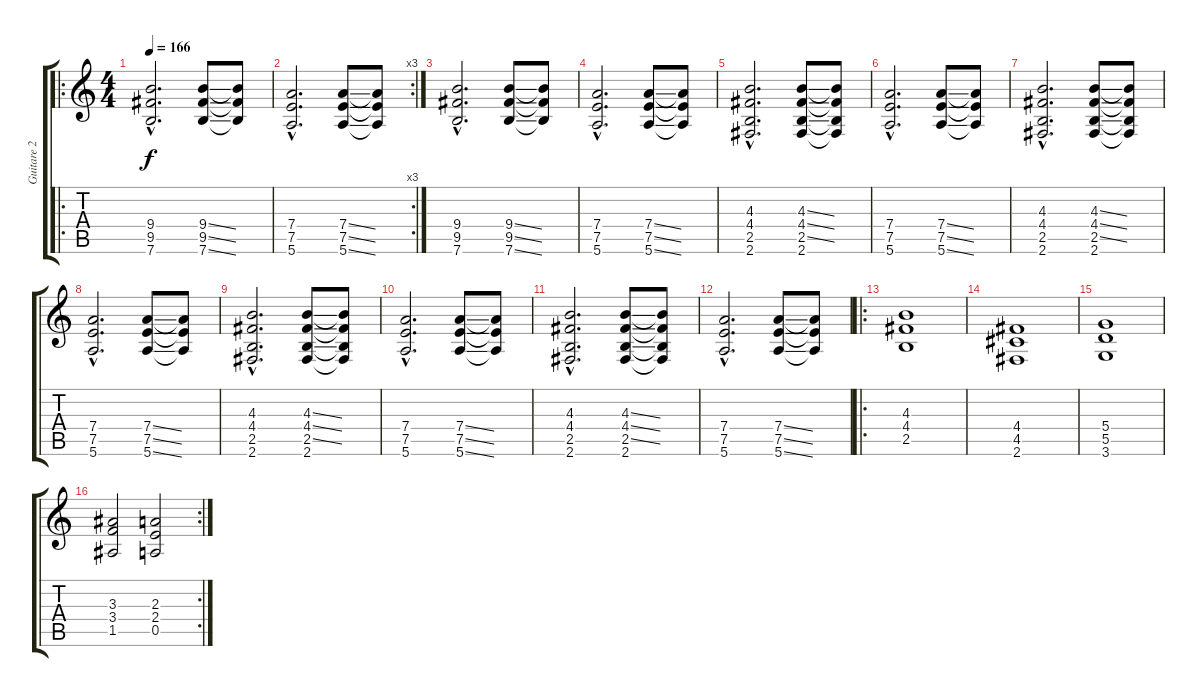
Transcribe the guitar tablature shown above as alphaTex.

\track ("Guitare 2" "Guitare 2") {instrument distortionguitar}
\staff {score tabs}
\tuning (E4 B3 G3 D3 A2 E2) {hide}
\ro
\ts (4 4)
\tempo 166
\clef g2
\ks c
(9.4{hac} 9.5{hac} 7.6{hac}).2{d dy f} (9.4{ss} 9.5{ss} 7.6{ss}).8 (9.4{t} 9.5{t} 7.6{t}).8 |
\rc 3
(7.4{hac} 7.5{hac} 5.6{hac}).2{d} (7.4{ss} 7.5{ss} 5.6{ss}).8 (7.4{t} 7.5{t} 5.6{t}).8 |
(9.4{hac} 9.5{hac} 7.6{hac}).2{d} (9.4{ss} 9.5{ss} 7.6{ss}).8 (9.4{t} 9.5{t} 7.6{t}).8 |
(7.4{hac} 7.5{hac} 5.6{hac}).2{d} (7.4{ss} 7.5{ss} 5.6{ss}).8 (7.4{t} 7.5{t} 5.6{t}).8 |
(4.3{hac} 4.4{hac} 2.5{hac} 2.6{hac}).2{d} (4.3{ss} 4.4{ss} 2.5{ss} 2.6).8 (4.3{t} 4.4{t} 2.5{t} 2.6{t}).8 |
(7.4{hac} 7.5{hac} 5.6{hac}).2{d} (7.4{ss} 7.5{ss} 5.6{ss}).8 (7.4{t} 7.5{t} 5.6{t}).8 |
(4.3{hac} 4.4{hac} 2.5{hac} 2.6{hac}).2{d} (4.3{ss} 4.4{ss} 2.5{ss} 2.6).8 (4.3{t} 4.4{t} 2.5{t} 2.6{t}).8 |
(7.4{hac} 7.5{hac} 5.6{hac}).2{d} (7.4{ss} 7.5{ss} 5.6{ss}).8 (7.4{t} 7.5{t} 5.6{t}).8 |
(4.3{hac} 4.4{hac} 2.5{hac} 2.6{hac}).2{d} (4.3{ss} 4.4{ss} 2.5{ss} 2.6).8 (4.3{t} 4.4{t} 2.5{t} 2.6{t}).8 |
(7.4{hac} 7.5{hac} 5.6{hac}).2{d} (7.4{ss} 7.5{ss} 5.6{ss}).8 (7.4{t} 7.5{t} 5.6{t}).8 |
(4.3{hac} 4.4{hac} 2.5{hac} 2.6{hac}).2{d} (4.3{ss} 4.4{ss} 2.5{ss} 2.6).8 (4.3{t} 4.4{t} 2.5{t} 2.6{t}).8 |
(7.4{hac} 7.5{hac} 5.6{hac}).2{d} (7.4{ss} 7.5{ss} 5.6{ss}).8 (7.4{t} 7.5{t} 5.6{t}).8 |
\ro
(4.3 4.4 2.5).1 |
(4.4 4.5 2.6).1 |
(5.4 5.5 3.6).1 |
\rc 2
(3.3 3.4 1.5).2 (2.3 2.4 0.5).2
